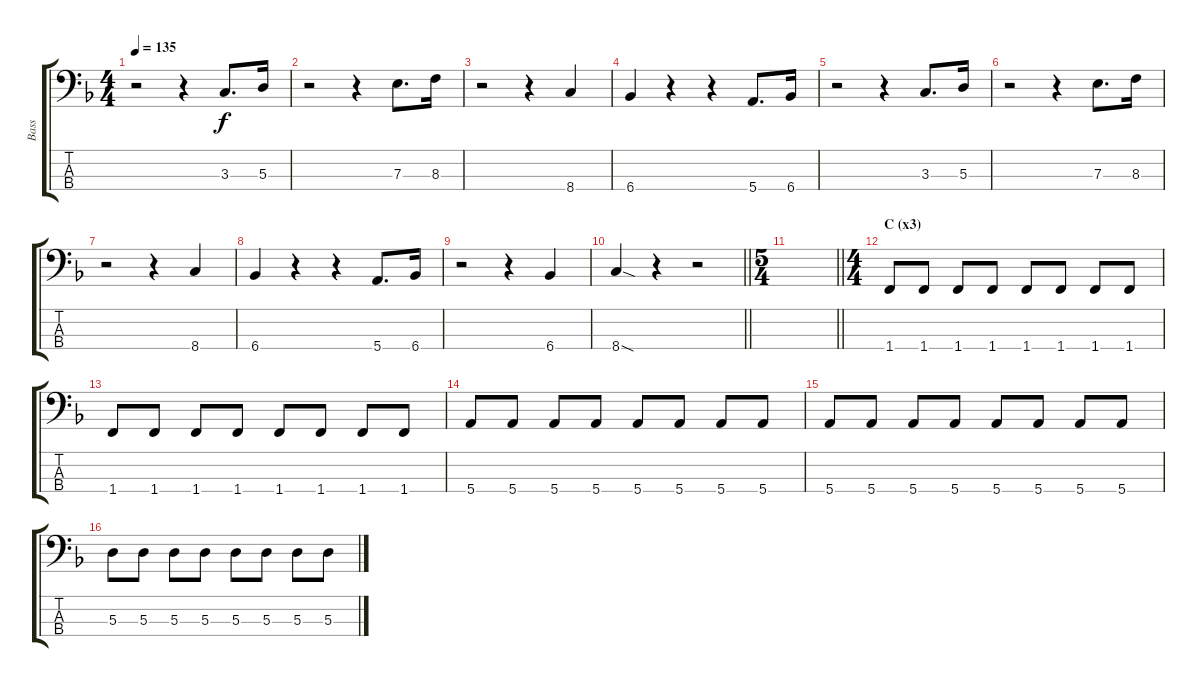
\track ("Bass" "Bass") {instrument electricbassfinger}
\staff {score tabs}
\tuning (G2 D2 A1 E1) {hide}
\ts (4 4)
\tempo 135
\clef f4
\ks f
r.2{dy f} r.4 3.3.8{d} 5.3.16 |
r.2 r.4 7.3.8{d} 8.3.16 |
r.2 r.4 8.4.4 |
6.4.4 r.4 r.4 5.4.8{d} 6.4.16 |
r.2 r.4 3.3.8{d} 5.3.16 |
r.2 r.4 7.3.8{d} 8.3.16 |
r.2 r.4 8.4.4 |
6.4.4 r.4 r.4 5.4.8{d} 6.4.16 |
r.2 r.4 6.4.4 |
\barLineRight lightlight
8.4{sod}.4 r.4 r.2 |
\ts (5 4)
\barLineRight lightlight
|
\ts (4 4)
\section ("" "C (x3)")
1.4.8 1.4.8 1.4.8 1.4.8 1.4.8 1.4.8 1.4.8 1.4.8 |
1.4.8 1.4.8 1.4.8 1.4.8 1.4.8 1.4.8 1.4.8 1.4.8 |
5.4.8 5.4.8 5.4.8 5.4.8 5.4.8 5.4.8 5.4.8 5.4.8 |
5.4.8 5.4.8 5.4.8 5.4.8 5.4.8 5.4.8 5.4.8 5.4.8 |
5.3.8 5.3.8 5.3.8 5.3.8 5.3.8 5.3.8 5.3.8 5.3.8
